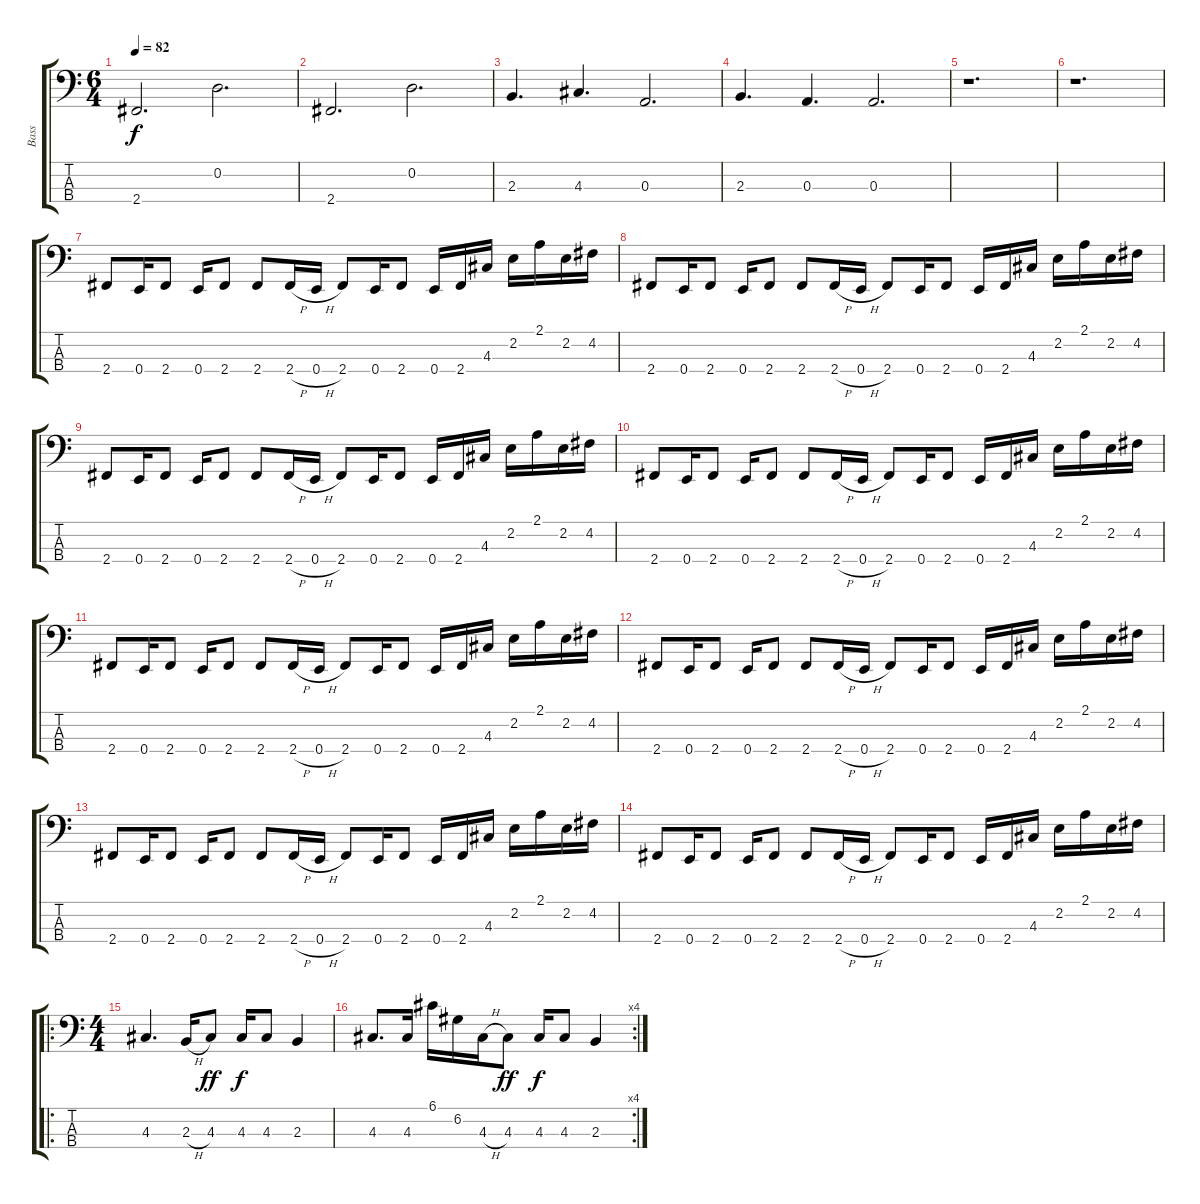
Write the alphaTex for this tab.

\track ("Bass" "Bass") {instrument electricbassfinger}
\staff {score tabs}
\tuning (G2 D2 A1 E1) {hide}
\ts (6 4)
\tempo 82
\clef f4
\ks c
2.4.2{d dy f} 0.2.2{d} |
2.4.2{d} 0.2.2{d} |
2.3.4{d} 4.3.4{d} 0.3.2{d} |
2.3.4{d} 0.3.4{d} 0.3.2{d} |
r.1{d} |
r.1{d} |
2.4.8 0.4.16 2.4.8 0.4.16 2.4.8 2.4.8 2.4{h}.16 0.4{h}.16 2.4.8 0.4.16 2.4.8 0.4.16 2.4.16 4.3.16 2.2.16 2.1.16 2.2.16 4.2.16 |
2.4.8 0.4.16 2.4.8 0.4.16 2.4.8 2.4.8 2.4{h}.16 0.4{h}.16 2.4.8 0.4.16 2.4.8 0.4.16 2.4.16 4.3.16 2.2.16 2.1.16 2.2.16 4.2.16 |
2.4.8 0.4.16 2.4.8 0.4.16 2.4.8 2.4.8 2.4{h}.16 0.4{h}.16 2.4.8 0.4.16 2.4.8 0.4.16 2.4.16 4.3.16 2.2.16 2.1.16 2.2.16 4.2.16 |
2.4.8 0.4.16 2.4.8 0.4.16 2.4.8 2.4.8 2.4{h}.16 0.4{h}.16 2.4.8 0.4.16 2.4.8 0.4.16 2.4.16 4.3.16 2.2.16 2.1.16 2.2.16 4.2.16 |
2.4.8 0.4.16 2.4.8 0.4.16 2.4.8 2.4.8 2.4{h}.16 0.4{h}.16 2.4.8 0.4.16 2.4.8 0.4.16 2.4.16 4.3.16 2.2.16 2.1.16 2.2.16 4.2.16 |
2.4.8 0.4.16 2.4.8 0.4.16 2.4.8 2.4.8 2.4{h}.16 0.4{h}.16 2.4.8 0.4.16 2.4.8 0.4.16 2.4.16 4.3.16 2.2.16 2.1.16 2.2.16 4.2.16 |
2.4.8 0.4.16 2.4.8 0.4.16 2.4.8 2.4.8 2.4{h}.16 0.4{h}.16 2.4.8 0.4.16 2.4.8 0.4.16 2.4.16 4.3.16 2.2.16 2.1.16 2.2.16 4.2.16 |
2.4.8 0.4.16 2.4.8 0.4.16 2.4.8 2.4.8 2.4{h}.16 0.4{h}.16 2.4.8 0.4.16 2.4.8 0.4.16 2.4.16 4.3.16 2.2.16 2.1.16 2.2.16 4.2.16 |
\ro
\ts (4 4)
4.3.4{d} 2.3{h}.16 4.3.8{dy ff} 4.3.16{dy f} 4.3.8 2.3.4 |
\rc 4
4.3.8{d} 4.3.16 6.1.16 6.2.16 4.3{h}.16 4.3.8{dy ff} 4.3.16{dy f} 4.3.8 2.3.4
